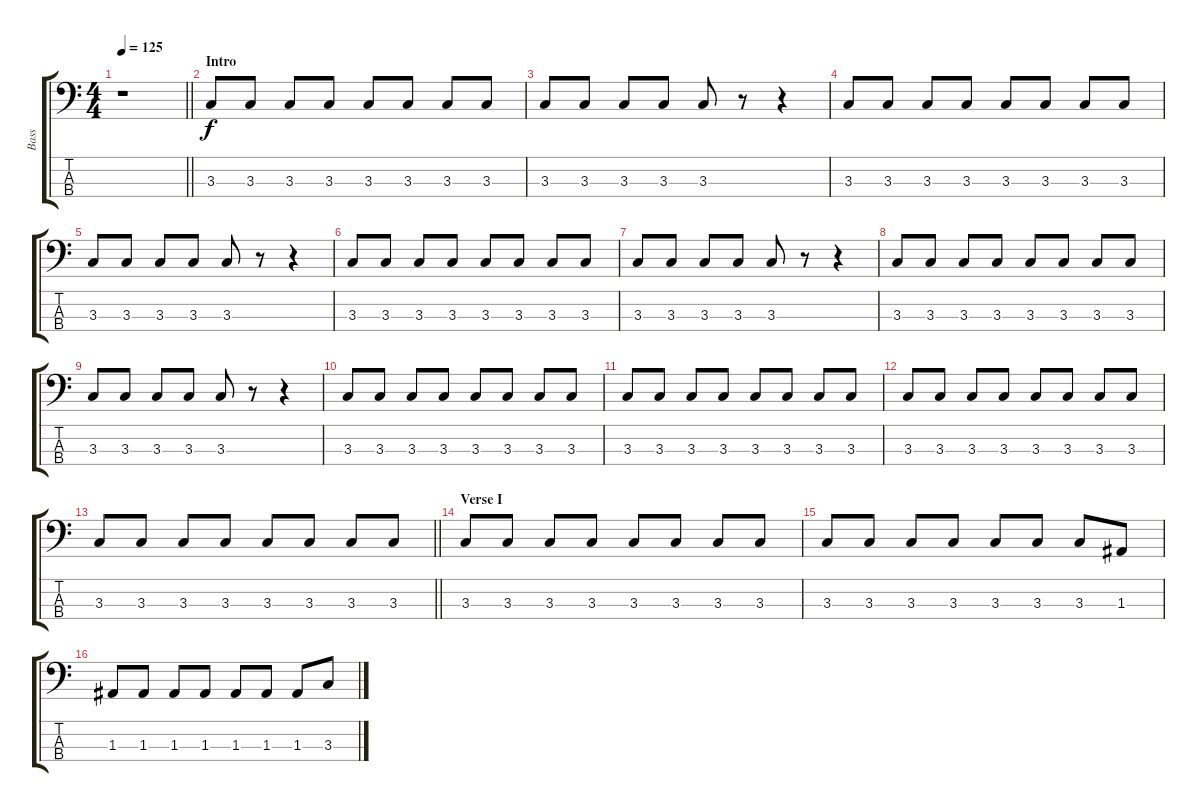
\track ("Bass" "Bass") {instrument fretlessbass}
\staff {score tabs}
\tuning (G2 D2 A1 E1) {hide}
\ts (4 4)
\tempo 125
\clef f4
\barLineRight lightlight
\ks c
r.1{dy f instrument fretlessbass} |
\section ("" "Intro")
3.3.8 3.3.8 3.3.8 3.3.8 3.3.8 3.3.8 3.3.8 3.3.8 |
3.3.8 3.3.8 3.3.8 3.3.8 3.3.8 r.8 r.4 |
3.3.8 3.3.8 3.3.8 3.3.8 3.3.8 3.3.8 3.3.8 3.3.8 |
3.3.8 3.3.8 3.3.8 3.3.8 3.3.8 r.8 r.4 |
3.3.8 3.3.8 3.3.8 3.3.8 3.3.8 3.3.8 3.3.8 3.3.8 |
3.3.8 3.3.8 3.3.8 3.3.8 3.3.8 r.8 r.4 |
3.3.8 3.3.8 3.3.8 3.3.8 3.3.8 3.3.8 3.3.8 3.3.8 |
3.3.8 3.3.8 3.3.8 3.3.8 3.3.8 r.8 r.4 |
3.3.8 3.3.8 3.3.8 3.3.8 3.3.8 3.3.8 3.3.8 3.3.8 |
3.3.8 3.3.8 3.3.8 3.3.8 3.3.8 3.3.8 3.3.8 3.3.8 |
3.3.8 3.3.8 3.3.8 3.3.8 3.3.8 3.3.8 3.3.8 3.3.8 |
\barLineRight lightlight
3.3.8 3.3.8 3.3.8 3.3.8 3.3.8 3.3.8 3.3.8 3.3.8 |
\section ("" "Verse I")
3.3.8 3.3.8 3.3.8 3.3.8 3.3.8 3.3.8 3.3.8 3.3.8 |
3.3.8 3.3.8 3.3.8 3.3.8 3.3.8 3.3.8 3.3.8 1.3.8 |
1.3.8 1.3.8 1.3.8 1.3.8 1.3.8 1.3.8 1.3.8 3.3.8
